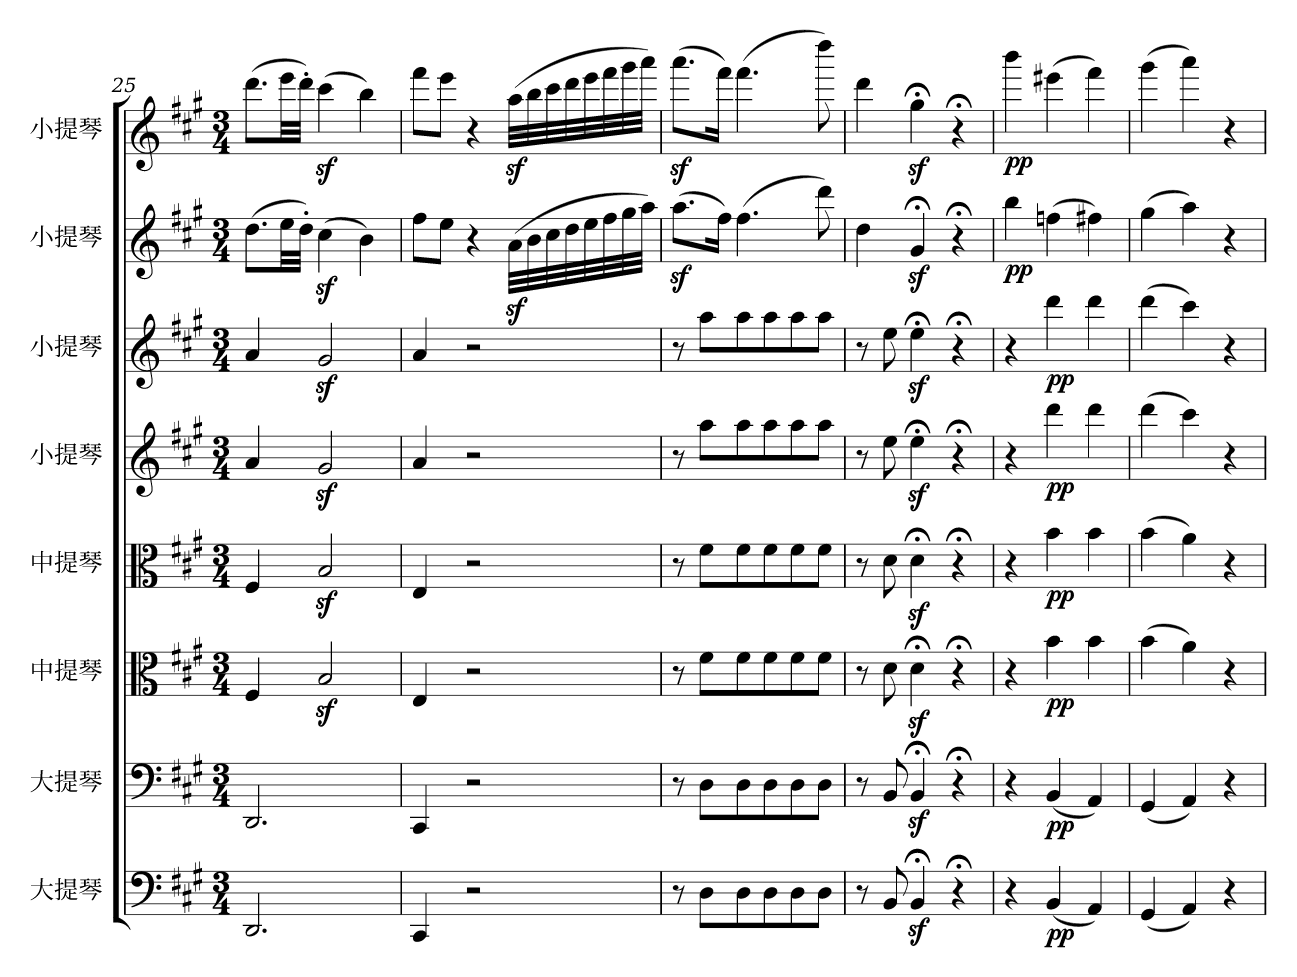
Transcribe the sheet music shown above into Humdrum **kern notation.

**kern	**dynam	**kern	**dynam	**kern	**dynam	**kern	**dynam	**kern	**dynam	**kern	**dynam	**kern	**dynam	**kern	**dynam
*part8	*part8	*part7	*part7	*part6	*part6	*part5	*part5	*part4	*part4	*part3	*part3	*part2	*part2	*part1	*part1
*staff8	*staff8	*staff7	*staff7	*staff6	*staff6	*staff5	*staff5	*staff4	*staff4	*staff3	*staff3	*staff2	*staff2	*staff1	*staff1
*I"大提琴	*	*I"大提琴	*	*I"中提琴	*	*I"中提琴	*	*I"小提琴	*	*I"小提琴	*	*I"小提琴	*	*I"小提琴	*
!!LO:PB:g=z
*clefF4	*	*clefF4	*	*clefC3	*	*clefC3	*	*clefG2	*	*clefG2	*	*clefG2	*	*clefG2	*
*k[f#c#g#]	*	*k[f#c#g#]	*	*k[f#c#g#]	*	*k[f#c#g#]	*	*k[f#c#g#]	*	*k[f#c#g#]	*	*k[f#c#g#]	*	*k[f#c#g#]	*
*M3/4	*	*M3/4	*	*M3/4	*	*M3/4	*	*M3/4	*	*M3/4	*	*M3/4	*	*M3/4	*
=25	=25	=25	=25	=25	=25	=25	=25	=25	=25	=25	=25	=25	=25	=25	=25
2.DD/	.	2.DD/	.	4F#/	.	4F#/	.	4a/	.	4a/	.	(>8.dd\L	.	(>8.ddd\L	.
.	.	.	.	.	.	.	.	.	.	.	.	32ee\LL	.	32eee\LL	.
.	.	.	.	.	.	.	.	.	.	.	.	32dd'\JJJ)	.	32ddd'\JJJ)	.
.	.	.	.	2Bz</	.	2Bz</	.	2g#z</	.	2g#z</	.	(>4cc#z<\	.	(>4ccc#z<\	.
.	.	.	.	.	.	.	.	.	.	.	.	4b\)	.	4bb\)	.
=26	=26	=26	=26	=26	=26	=26	=26	=26	=26	=26	=26	=26	=26	=26	=26
4CC#/	.	4CC#/	.	4E/	.	4E/	.	4a/	.	4a/	.	8ff#\L	.	8fff#\L	.
.	.	.	.	.	.	.	.	.	.	.	.	8ee\J	.	8eee\J	.
2r	.	2r	.	2r	.	2r	.	2r	.	2r	.	4r	.	4r	.
.	.	.	.	.	.	.	.	.	.	.	.	(>32az<\LLL	.	(>32aaz<\LLL	.
.	.	.	.	.	.	.	.	.	.	.	.	32b\	.	32bb\	.
.	.	.	.	.	.	.	.	.	.	.	.	32cc#\	.	32ccc#\	.
.	.	.	.	.	.	.	.	.	.	.	.	32dd\	.	32ddd\	.
.	.	.	.	.	.	.	.	.	.	.	.	32ee\	.	32eee\	.
.	.	.	.	.	.	.	.	.	.	.	.	32ff#\	.	32fff#\	.
.	.	.	.	.	.	.	.	.	.	.	.	32gg#\	.	32ggg#\	.
.	.	.	.	.	.	.	.	.	.	.	.	32aa\JJJ)	.	32aaa\JJJ)	.
=27	=27	=27	=27	=27	=27	=27	=27	=27	=27	=27	=27	=27	=27	=27	=27
8r	.	8r	.	8r	.	8r	.	8r	.	8r	.	(>8.aaz<\L	.	(>8.aaaz<\L	.
8D\L	.	8D\L	.	8f#\L	.	8f#\L	.	8aa\L	.	8aa\L	.	.	.	.	.
.	.	.	.	.	.	.	.	.	.	.	.	16ff#\Jk)	.	16fff#\Jk)	.
8D\	.	8D\	.	8f#\	.	8f#\	.	8aa\	.	8aa\	.	(>4.ff#\	.	(>4.fff#\	.
8D\	.	8D\	.	8f#\	.	8f#\	.	8aa\	.	8aa\	.	.	.	.	.
8D\	.	8D\	.	8f#\	.	8f#\	.	8aa\	.	8aa\	.	.	.	.	.
8D\J	.	8D\J	.	8f#\J	.	8f#\J	.	8aa\J	.	8aa\J	.	8ddd\)	.	8dddd\)	.
=28	=28	=28	=28	=28	=28	=28	=28	=28	=28	=28	=28	=28	=28	=28	=28
8r	.	8r	.	8r	.	8r	.	8r	.	8r	.	4dd\	.	4ddd\	.
8BB/	.	8BB/	.	8d\	.	8d\	.	8ee\	.	8ee\	.	.	.	.	.
4BBz<;</	.	4BBz<;</	.	4dz<;<\	.	4dz<;<\	.	4eez<;<\	.	4eez<;<\	.	4g#z<;</	.	4gg#z<;<\	.
4r;<	.	4r;<	.	4r;<	.	4r;<	.	4r;<	.	4r;<	.	4r;<	.	4r;<	.
=29	=29	=29	=29	=29	=29	=29	=29	=29	=29	=29	=29	=29	=29	=29	=29
!	!	!	!	!	!	!	!	!	!	!	!	!	!LO:DY:b	!	!LO:DY:b
4r	.	4r	.	4r	.	4r	.	4r	.	4r	.	4bb\	pp	4bbb\	pp
!	!LO:DY:b	!	!LO:DY:b	!	!LO:DY:b	!	!LO:DY:b	!	!LO:DY:b	!	!LO:DY:b	!	!	!	!
(<4BB/	pp	(<4BB/	pp	4b\	pp	4b\	pp	4ddd\	pp	4ddd\	pp	(>4ffn\	.	(>4eee#X\	.
4AA/)	.	4AA/)	.	4b\	.	4b\	.	4ddd\	.	4ddd\	.	4ff#X\)	.	4fff#\)	.
=30	=30	=30	=30	=30	=30	=30	=30	=30	=30	=30	=30	=30	=30	=30	=30
(<4GG#/	.	(<4GG#/	.	(>4b\	.	(>4b\	.	(>4ddd\	.	(>4ddd\	.	(>4gg#\	.	(>4ggg#\	.
4AA/)	.	4AA/)	.	4a\)	.	4a\)	.	4ccc#\)	.	4ccc#\)	.	4aa\)	.	4aaa\)	.
4r	.	4r	.	4r	.	4r	.	4r	.	4r	.	4r	.	4r	.
=	=	=	=	=	=	=	=	=	=	=	=	=	=	=	=
*-	*-	*-	*-	*-	*-	*-	*-	*-	*-	*-	*-	*-	*-	*-	*-
